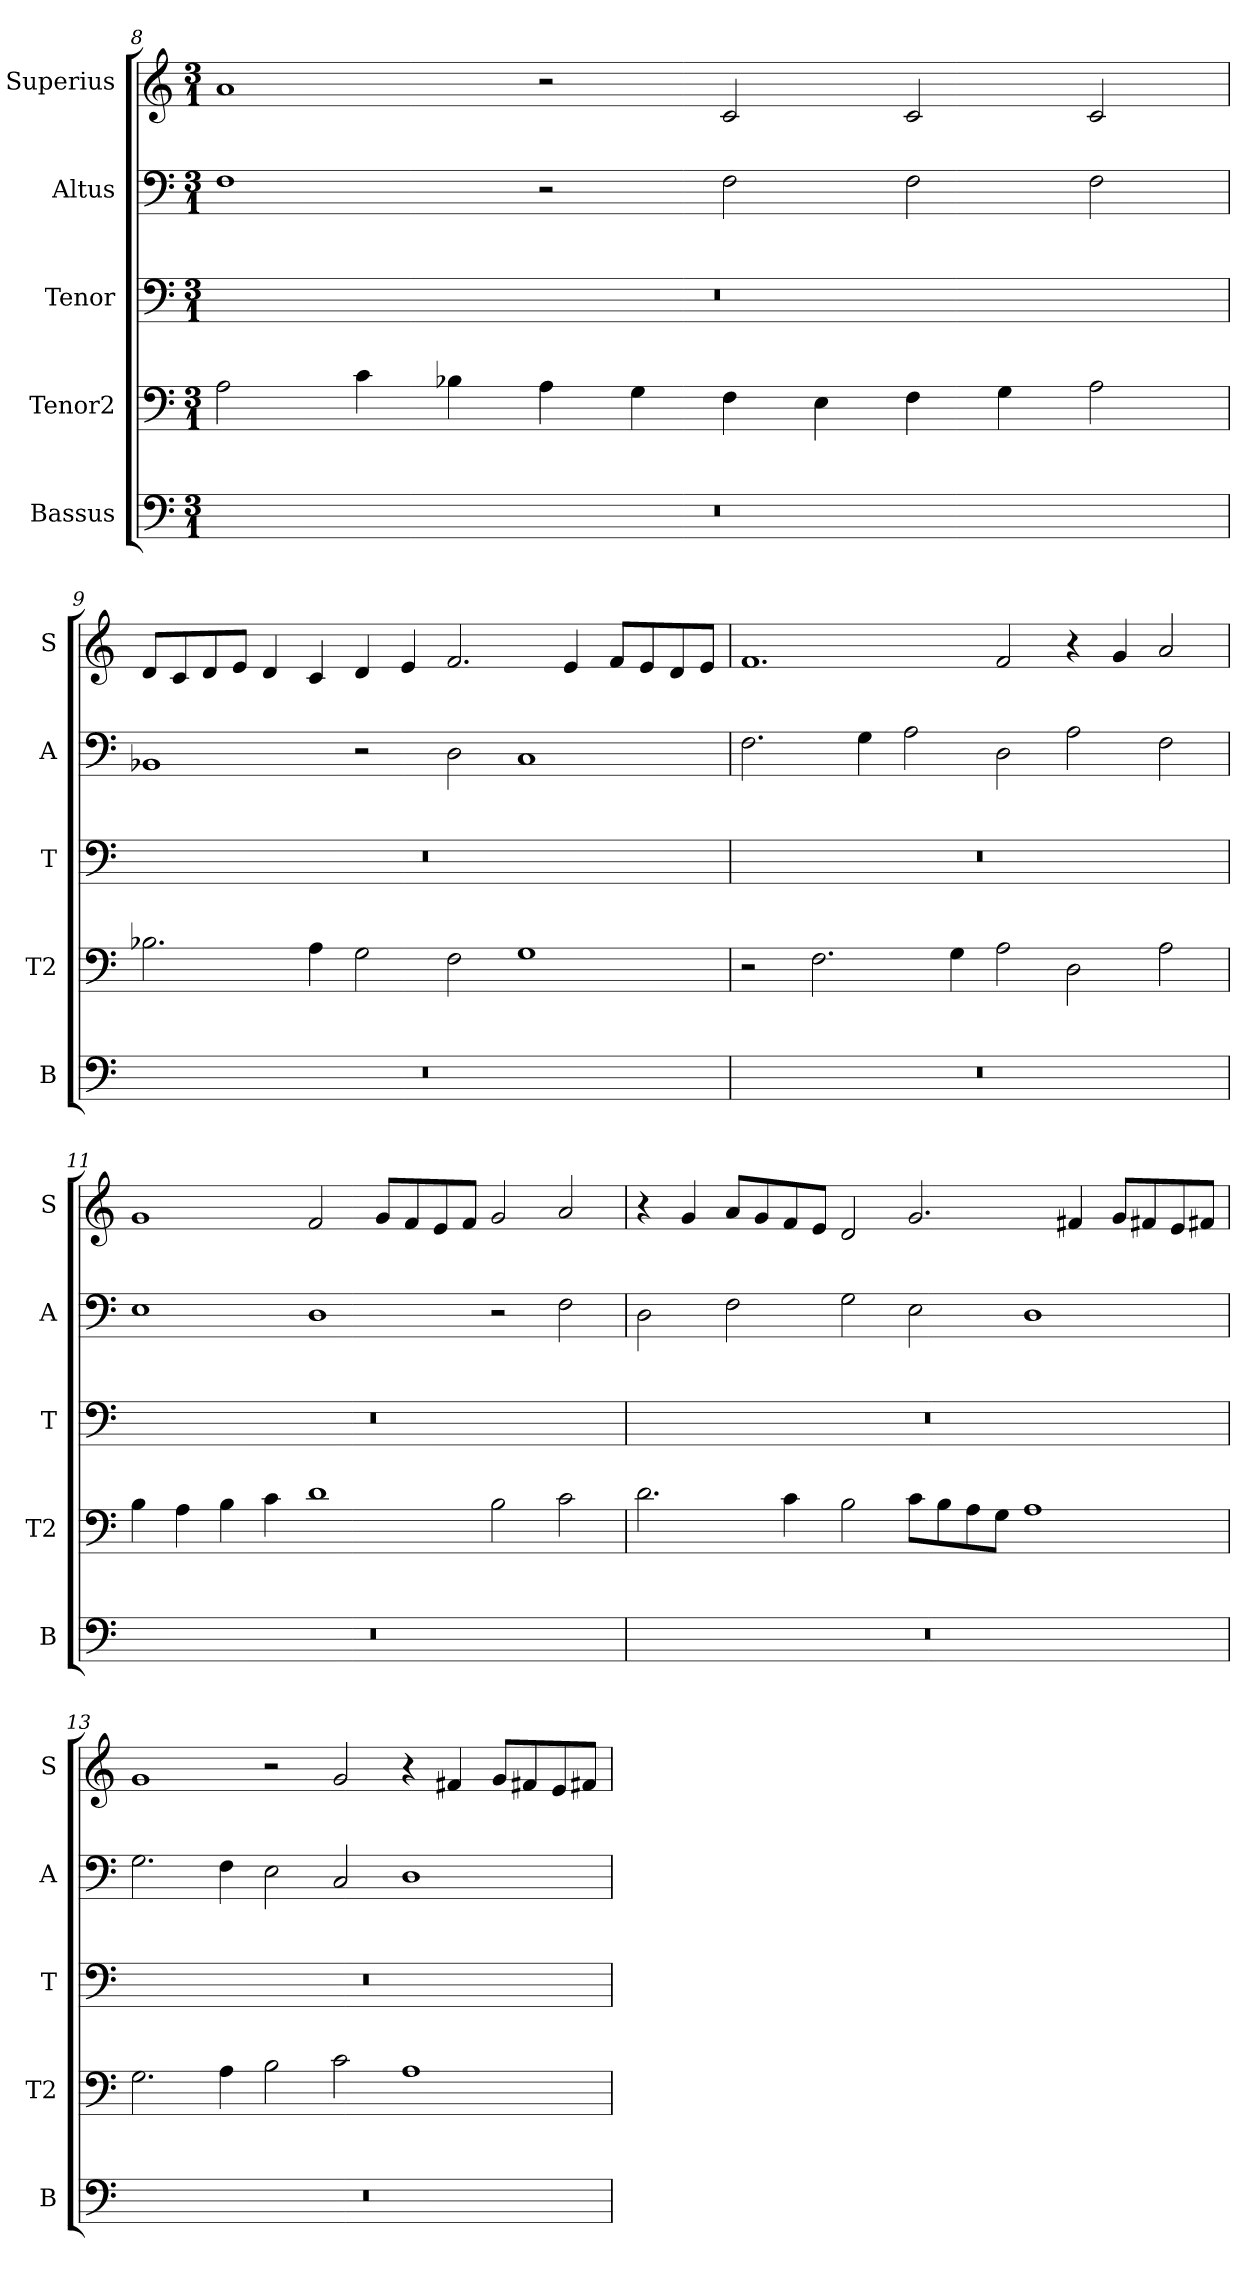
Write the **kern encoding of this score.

**kern	**kern	**kern	**kern	**kern
*part5	*part4	*part3	*part2	*part1
*staff5	*staff4	*staff3	*staff2	*staff1
*I"Bassus	*I"Tenor2	*I"Tenor	*I"Altus	*I"Superius
*I'B	*I'T2	*I'T	*I'A	*I'S
*clefF4	*clefF4	*clefF4	*clefF4	*clefG2
*k[]	*k[]	*k[]	*k[]	*k[]
*a:	*a:	*a:	*a:	*a:
*M3/1	*M3/1	*M3/1	*M3/1	*M3/1
=8	=8	=8	=8	=8
0.r	2A	0.r	1F	1a
.	4c	.	.	.
.	4B-X	.	.	.
.	4A	.	2r	2r
.	4G	.	.	.
.	4F	.	2F	2c
.	4E	.	.	.
.	4F	.	2F	2c
.	4G	.	.	.
.	2A	.	2F	2c
=9	=9	=9	=9	=9
0.r	2.B-X	0.r	1BB-X	8dL
.	.	.	.	8c
.	.	.	.	8d
.	.	.	.	8eJ
.	.	.	.	4d
.	4A	.	.	4c
.	2G	.	2r	4d
.	.	.	.	4e
.	2F	.	2D	2.f
.	1G	.	1C	.
.	.	.	.	4e
.	.	.	.	8fL
.	.	.	.	8e
.	.	.	.	8d
.	.	.	.	8eJ
=10	=10	=10	=10	=10
0.r	2r	0.r	2.F	1.f
.	2.F	.	.	.
.	.	.	4G	.
.	.	.	2A	.
.	4G	.	.	.
.	2A	.	2D	2f
.	2D	.	2A	4r
.	.	.	.	4g
.	2A	.	2F	2a
=11	=11	=11	=11	=11
0.r	4B	0.r	1E	1g
.	4A	.	.	.
.	4B	.	.	.
.	4c	.	.	.
.	1d	.	1D	2f
.	.	.	.	8gL
.	.	.	.	8f
.	.	.	.	8e
.	.	.	.	8fJ
.	2B	.	2r	2g
.	2c	.	2F	2a
=12	=12	=12	=12	=12
0.r	2.d	0.r	2D	4r
.	.	.	.	4g
.	.	.	2F	8aL
.	.	.	.	8g
.	4c	.	.	8f
.	.	.	.	8eJ
.	2B	.	2G	2d
.	8cL	.	2E	2.g
.	8B	.	.	.
.	8A	.	.	.
.	8GJ	.	.	.
.	1A	.	1D	.
.	.	.	.	4f#X
.	.	.	.	8gL
.	.	.	.	8f#X
.	.	.	.	8e
.	.	.	.	8f#XJ
=13	=13	=13	=13	=13
0.r	2.G	0.r	2.G	1g
.	4A	.	4F	.
.	2B	.	2E	2r
.	2c	.	2C	2g
.	1A	.	1D	4r
.	.	.	.	4f#X
.	.	.	.	8gL
.	.	.	.	8f#X
.	.	.	.	8e
.	.	.	.	8f#XJ
=	=	=	=	=
*-	*-	*-	*-	*-
